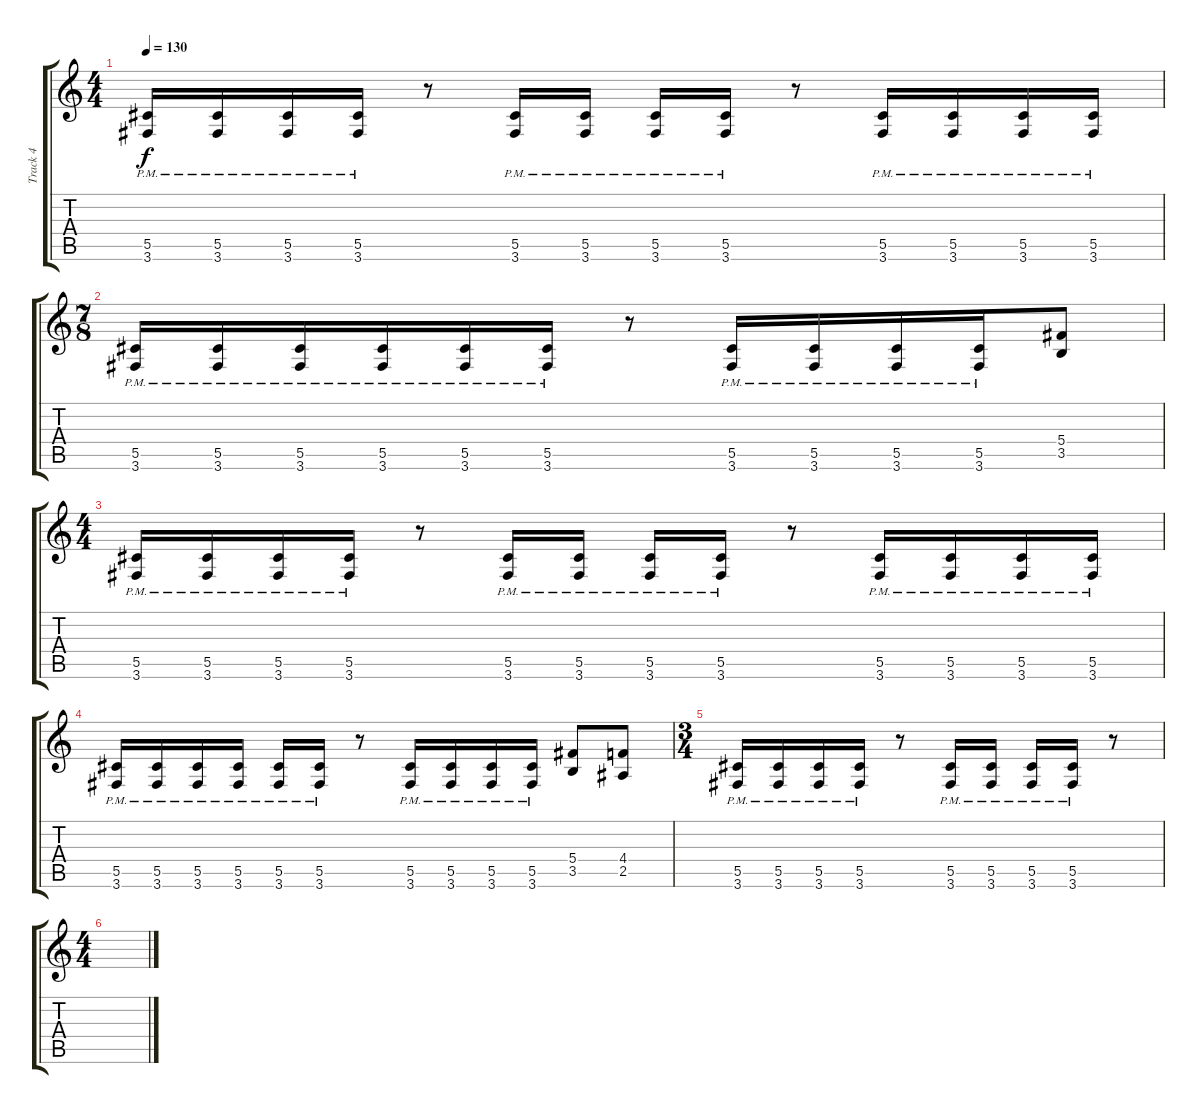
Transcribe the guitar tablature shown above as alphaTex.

\track ("Track 4" "Track 4") {instrument distortionguitar}
\staff {score tabs}
\tuning (Eb4 Bb3 Gb3 Db3 Ab2 Eb2) {hide}
\ts (4 4)
\tempo 130
\clef g2
\ks c
(5.5{pm} 3.6{pm}).16{dy f} (5.5{pm} 3.6{pm}).16 (5.5{pm} 3.6{pm}).16 (5.5{pm} 3.6{pm}).16 r.8 (5.5{pm} 3.6{pm}).16 (5.5{pm} 3.6{pm}).16 (5.5{pm} 3.6{pm}).16 (5.5{pm} 3.6{pm}).16 r.8 (5.5{pm} 3.6{pm}).16 (5.5{pm} 3.6{pm}).16 (5.5{pm} 3.6{pm}).16 (5.5{pm} 3.6{pm}).16 |
\ts (7 8)
(5.5{pm} 3.6{pm}).16 (5.5{pm} 3.6{pm}).16 (5.5{pm} 3.6{pm}).16 (5.5{pm} 3.6{pm}).16 (5.5{pm} 3.6{pm}).16 (5.5{pm} 3.6{pm}).16 r.8 (5.5{pm} 3.6{pm}).16 (5.5{pm} 3.6).16 (5.5{pm} 3.6{pm}).16 (5.5{pm} 3.6{pm}).16 (5.4 3.5).8 |
\ts (4 4)
(5.5{pm} 3.6{pm}).16 (5.5{pm} 3.6{pm}).16 (5.5{pm} 3.6{pm}).16 (5.5{pm} 3.6{pm}).16 r.8 (5.5{pm} 3.6{pm}).16 (5.5{pm} 3.6{pm}).16 (5.5{pm} 3.6{pm}).16 (5.5{pm} 3.6{pm}).16 r.8 (5.5{pm} 3.6{pm}).16 (5.5{pm} 3.6{pm}).16 (5.5{pm} 3.6{pm}).16 (5.5{pm} 3.6{pm}).16 |
(5.5{pm} 3.6{pm}).16 (5.5{pm} 3.6{pm}).16 (5.5{pm} 3.6{pm}).16 (5.5{pm} 3.6{pm}).16 (5.5{pm} 3.6{pm}).16 (5.5{pm} 3.6{pm}).16 r.8 (5.5{pm} 3.6{pm}).16 (5.5{pm} 3.6{pm}).16 (5.5{pm} 3.6{pm}).16 (5.5{pm} 3.6{pm}).16 (5.4 3.5).8 (4.4 2.5).8 |
\ts (3 4)
(5.5{pm} 3.6{pm}).16 (5.5{pm} 3.6{pm}).16 (5.5{pm} 3.6{pm}).16 (5.5{pm} 3.6{pm}).16 r.8 (5.5{pm} 3.6{pm}).16 (5.5{pm} 3.6{pm}).16 (5.5{pm} 3.6{pm}).16 (5.5{pm} 3.6{pm}).16 r.8 |
\ts (4 4)
